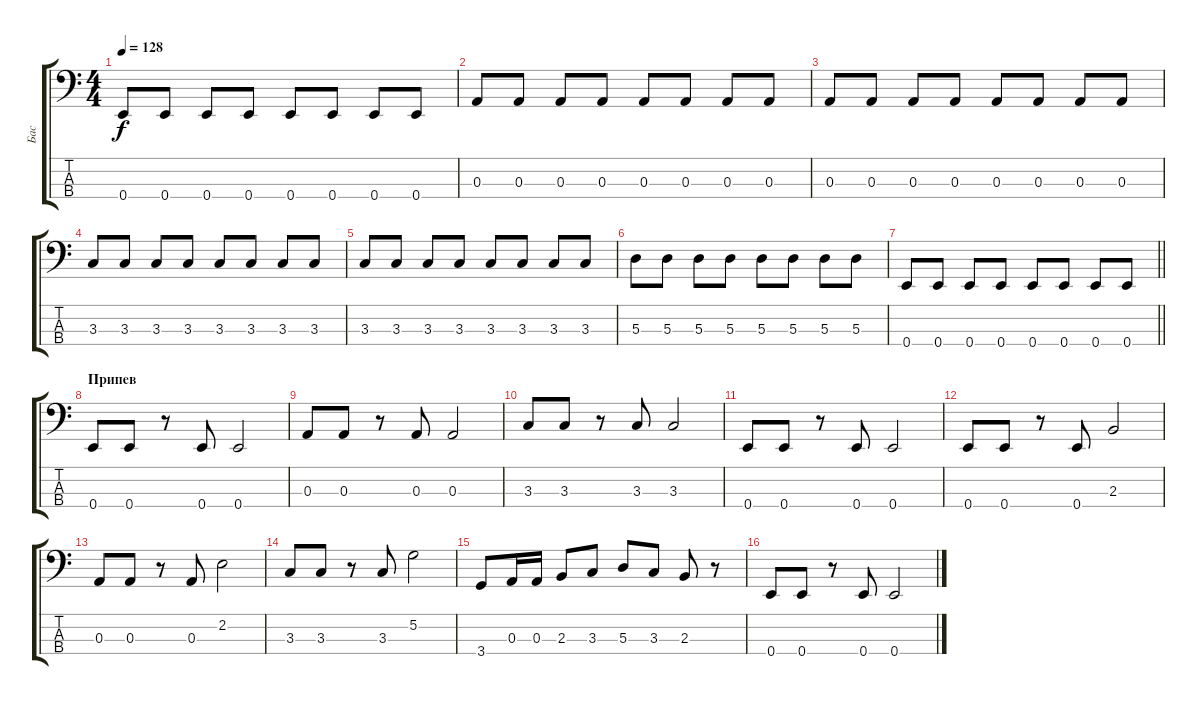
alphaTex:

\track ("Бас" "Бас") {instrument electricbassfinger}
\staff {score tabs}
\tuning (G2 D2 A1 E1) {hide}
\ts (4 4)
\tempo 128
\clef f4
\ks c
0.4.8{dy f} 0.4.8 0.4.8 0.4.8 0.4.8 0.4.8 0.4.8 0.4.8 |
0.3.8 0.3.8 0.3.8 0.3.8 0.3.8 0.3.8 0.3.8 0.3.8 |
0.3.8 0.3.8 0.3.8 0.3.8 0.3.8 0.3.8 0.3.8 0.3.8 |
3.3.8 3.3.8 3.3.8 3.3.8 3.3.8 3.3.8 3.3.8 3.3.8 |
3.3.8 3.3.8 3.3.8 3.3.8 3.3.8 3.3.8 3.3.8 3.3.8 |
5.3.8 5.3.8 5.3.8 5.3.8 5.3.8 5.3.8 5.3.8 5.3.8 |
\barLineRight lightlight
0.4.8 0.4.8 0.4.8 0.4.8 0.4.8 0.4.8 0.4.8 0.4.8 |
\section ("" "Припев")
0.4.8 0.4.8 r.8 0.4.8 0.4.2 |
0.3.8 0.3.8 r.8 0.3.8 0.3.2 |
3.3.8 3.3.8 r.8 3.3.8 3.3.2 |
0.4.8 0.4.8 r.8 0.4.8 0.4.2 |
0.4.8 0.4.8 r.8 0.4.8 2.3.2 |
0.3.8 0.3.8 r.8 0.3.8 2.2.2 |
3.3.8 3.3.8 r.8 3.3.8 5.2.2 |
3.4.8 0.3.16 0.3.16 2.3.8 3.3.8 5.3.8 3.3.8 2.3.8 r.8 |
0.4.8 0.4.8 r.8 0.4.8 0.4.2
